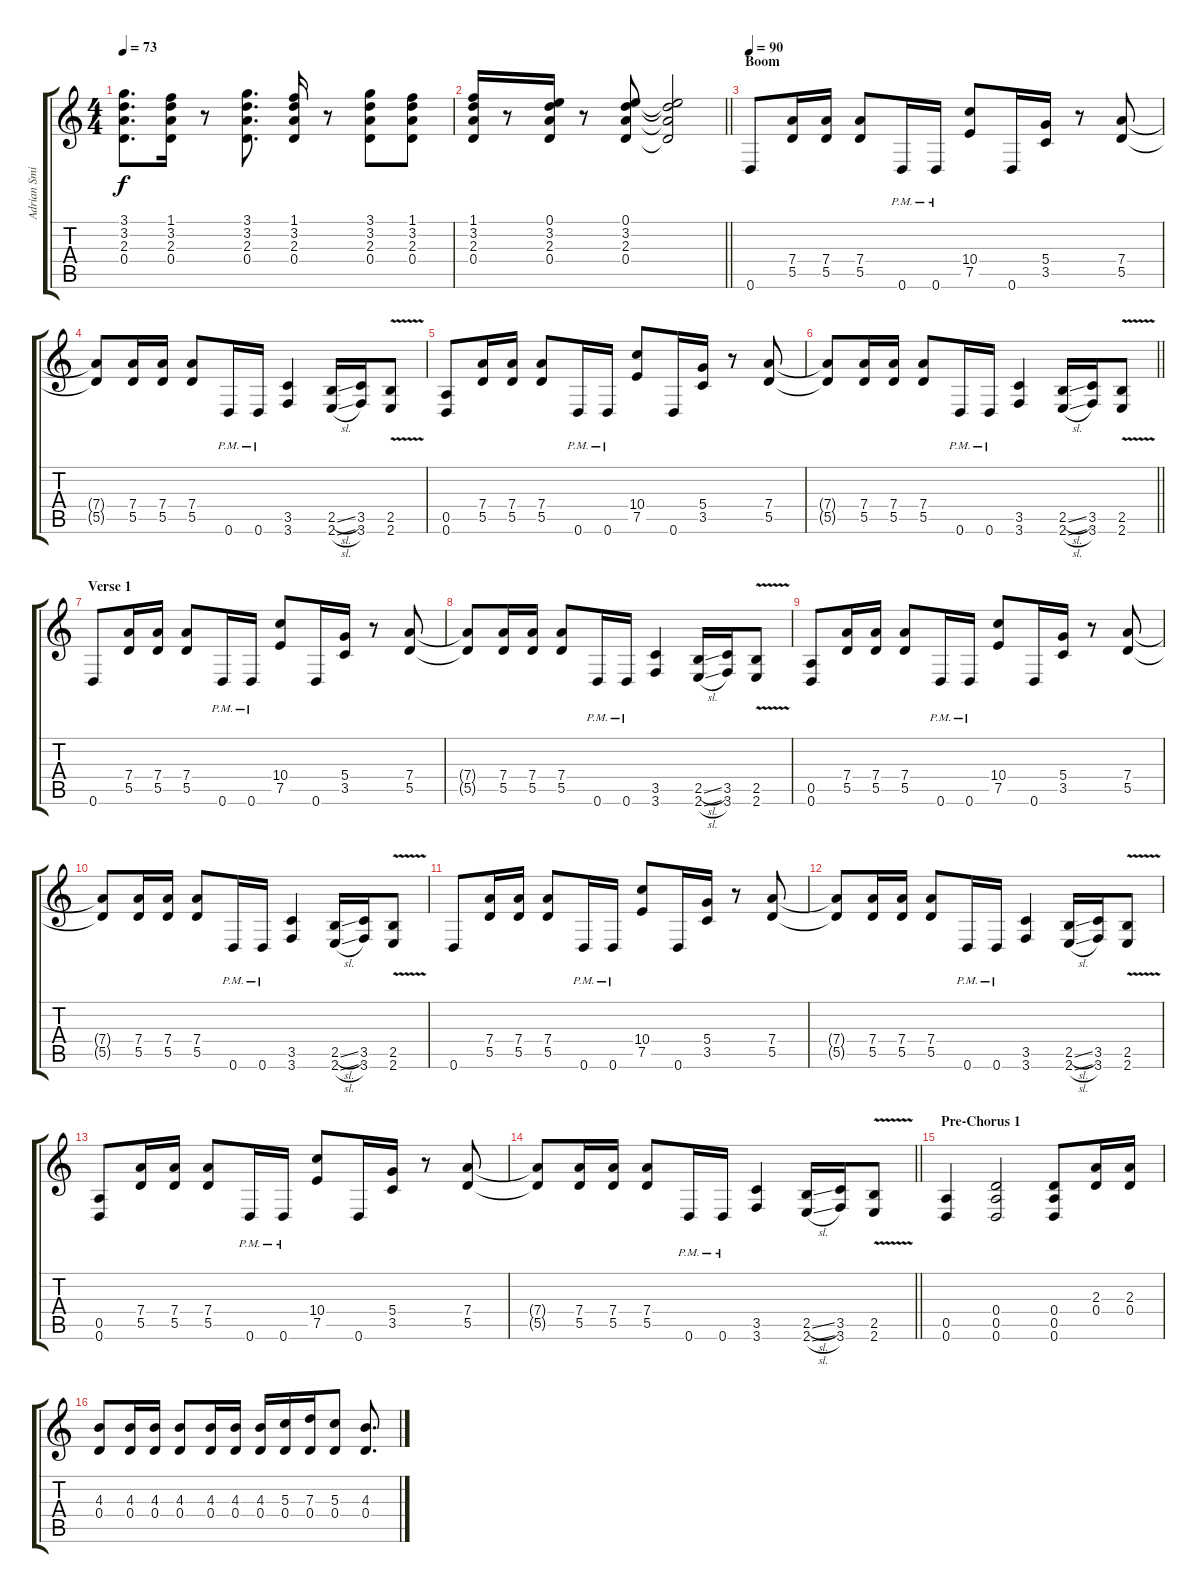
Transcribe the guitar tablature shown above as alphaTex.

\track ("Adrian Smith" "Adrian Smi") {instrument overdrivenguitar}
\staff {score tabs}
\tuning (E4 B3 G3 D3 A2 D2) {hide}
\ts (4 4)
\tempo 73
\clef g2
\ks c
(3.1 3.2 2.3 0.4).8{d dy f} (1.1 3.2 2.3 0.4).16 r.8 (3.1 3.2 2.3 0.4).8{d} (1.1 3.2 2.3 0.4).16 r.8 (3.1 3.2 2.3 0.4).8 (1.1 3.2 2.3 0.4).8 |
\barLineRight lightlight
(1.1 3.2 2.3 0.4).16 r.8 (0.1 3.2 2.3 0.4).16 r.8 (0.1 3.2 2.3 0.4).8 (0.1{t} 3.2{t} 2.3{t} 0.4{t}).2 |
\section ("" "Boom")
\tempo 90
0.6.8{volume 13} (7.4 5.5).16 (7.4 5.5).16 (7.4 5.5).8 0.6{pm}.16 0.6{pm}.16 (10.4 7.5).8 0.6.16 (5.4 3.5).16 r.8 (7.4 5.5).8 |
(7.4{t} 5.5{t}).8 (7.4 5.5).16 (7.4 5.5).16 (7.4 5.5).8 0.6{pm}.16 0.6{pm}.16 (3.5 3.6).4 (2.5{sl} 2.6{sl}).16 (3.5 3.6).16 (2.5{v} 2.6{v}).8 |
(0.5 0.6).8 (7.4 5.5).16 (7.4 5.5).16 (7.4 5.5).8 0.6{pm}.16 0.6{pm}.16 (10.4 7.5).8 0.6.16 (5.4 3.5).16 r.8 (7.4 5.5).8 |
\barLineRight lightlight
(7.4{t} 5.5{t}).8 (7.4 5.5).16 (7.4 5.5).16 (7.4 5.5).8 0.6{pm}.16 0.6{pm}.16 (3.5 3.6).4 (2.5{sl} 2.6{sl}).16 (3.5 3.6).16 (2.5{v} 2.6{v}).8 |
\section ("" "Verse 1")
0.6.8 (7.4 5.5).16 (7.4 5.5).16 (7.4 5.5).8 0.6{pm}.16 0.6{pm}.16 (10.4 7.5).8 0.6.16 (5.4 3.5).16 r.8 (7.4 5.5).8 |
(7.4{t} 5.5{t}).8 (7.4 5.5).16 (7.4 5.5).16 (7.4 5.5).8 0.6{pm}.16 0.6{pm}.16 (3.5 3.6).4 (2.5{sl} 2.6{sl}).16 (3.5 3.6).16 (2.5{v} 2.6{v}).8 |
(0.5 0.6).8 (7.4 5.5).16 (7.4 5.5).16 (7.4 5.5).8 0.6{pm}.16 0.6{pm}.16 (10.4 7.5).8 0.6.16 (5.4 3.5).16 r.8 (7.4 5.5).8 |
(7.4{t} 5.5{t}).8 (7.4 5.5).16 (7.4 5.5).16 (7.4 5.5).8 0.6{pm}.16 0.6{pm}.16 (3.5 3.6).4 (2.5{sl} 2.6{sl}).16 (3.5 3.6).16 (2.5{v} 2.6{v}).8 |
0.6.8 (7.4 5.5).16 (7.4 5.5).16 (7.4 5.5).8 0.6{pm}.16 0.6{pm}.16 (10.4 7.5).8 0.6.16 (5.4 3.5).16 r.8 (7.4 5.5).8 |
(7.4{t} 5.5{t}).8 (7.4 5.5).16 (7.4 5.5).16 (7.4 5.5).8 0.6{pm}.16 0.6{pm}.16 (3.5 3.6).4 (2.5{sl} 2.6{sl}).16 (3.5 3.6).16 (2.5{v} 2.6{v}).8 |
(0.5 0.6).8 (7.4 5.5).16 (7.4 5.5).16 (7.4 5.5).8 0.6{pm}.16 0.6{pm}.16 (10.4 7.5).8 0.6.16 (5.4 3.5).16 r.8 (7.4 5.5).8 |
\barLineRight lightlight
(7.4{t} 5.5{t}).8 (7.4 5.5).16 (7.4 5.5).16 (7.4 5.5).8 0.6{pm}.16 0.6{pm}.16 (3.5 3.6).4 (2.5{sl} 2.6{sl}).16 (3.5 3.6).16 (2.5{v} 2.6{v}).8 |
\section ("" "Pre-Chorus 1")
(0.5 0.6).4 (0.4 0.5 0.6).2 (0.4 0.5 0.6).8 (2.3 0.4).16 (2.3 0.4).16 |
(4.3 0.4).8 (4.3 0.4).16 (4.3 0.4).16 (4.3 0.4).8 (4.3 0.4).16 (4.3 0.4).16 (4.3 0.4).16 (5.3 0.4).16 (7.3 0.4).16 (5.3 0.4).8 (4.3 0.4).8{d}
